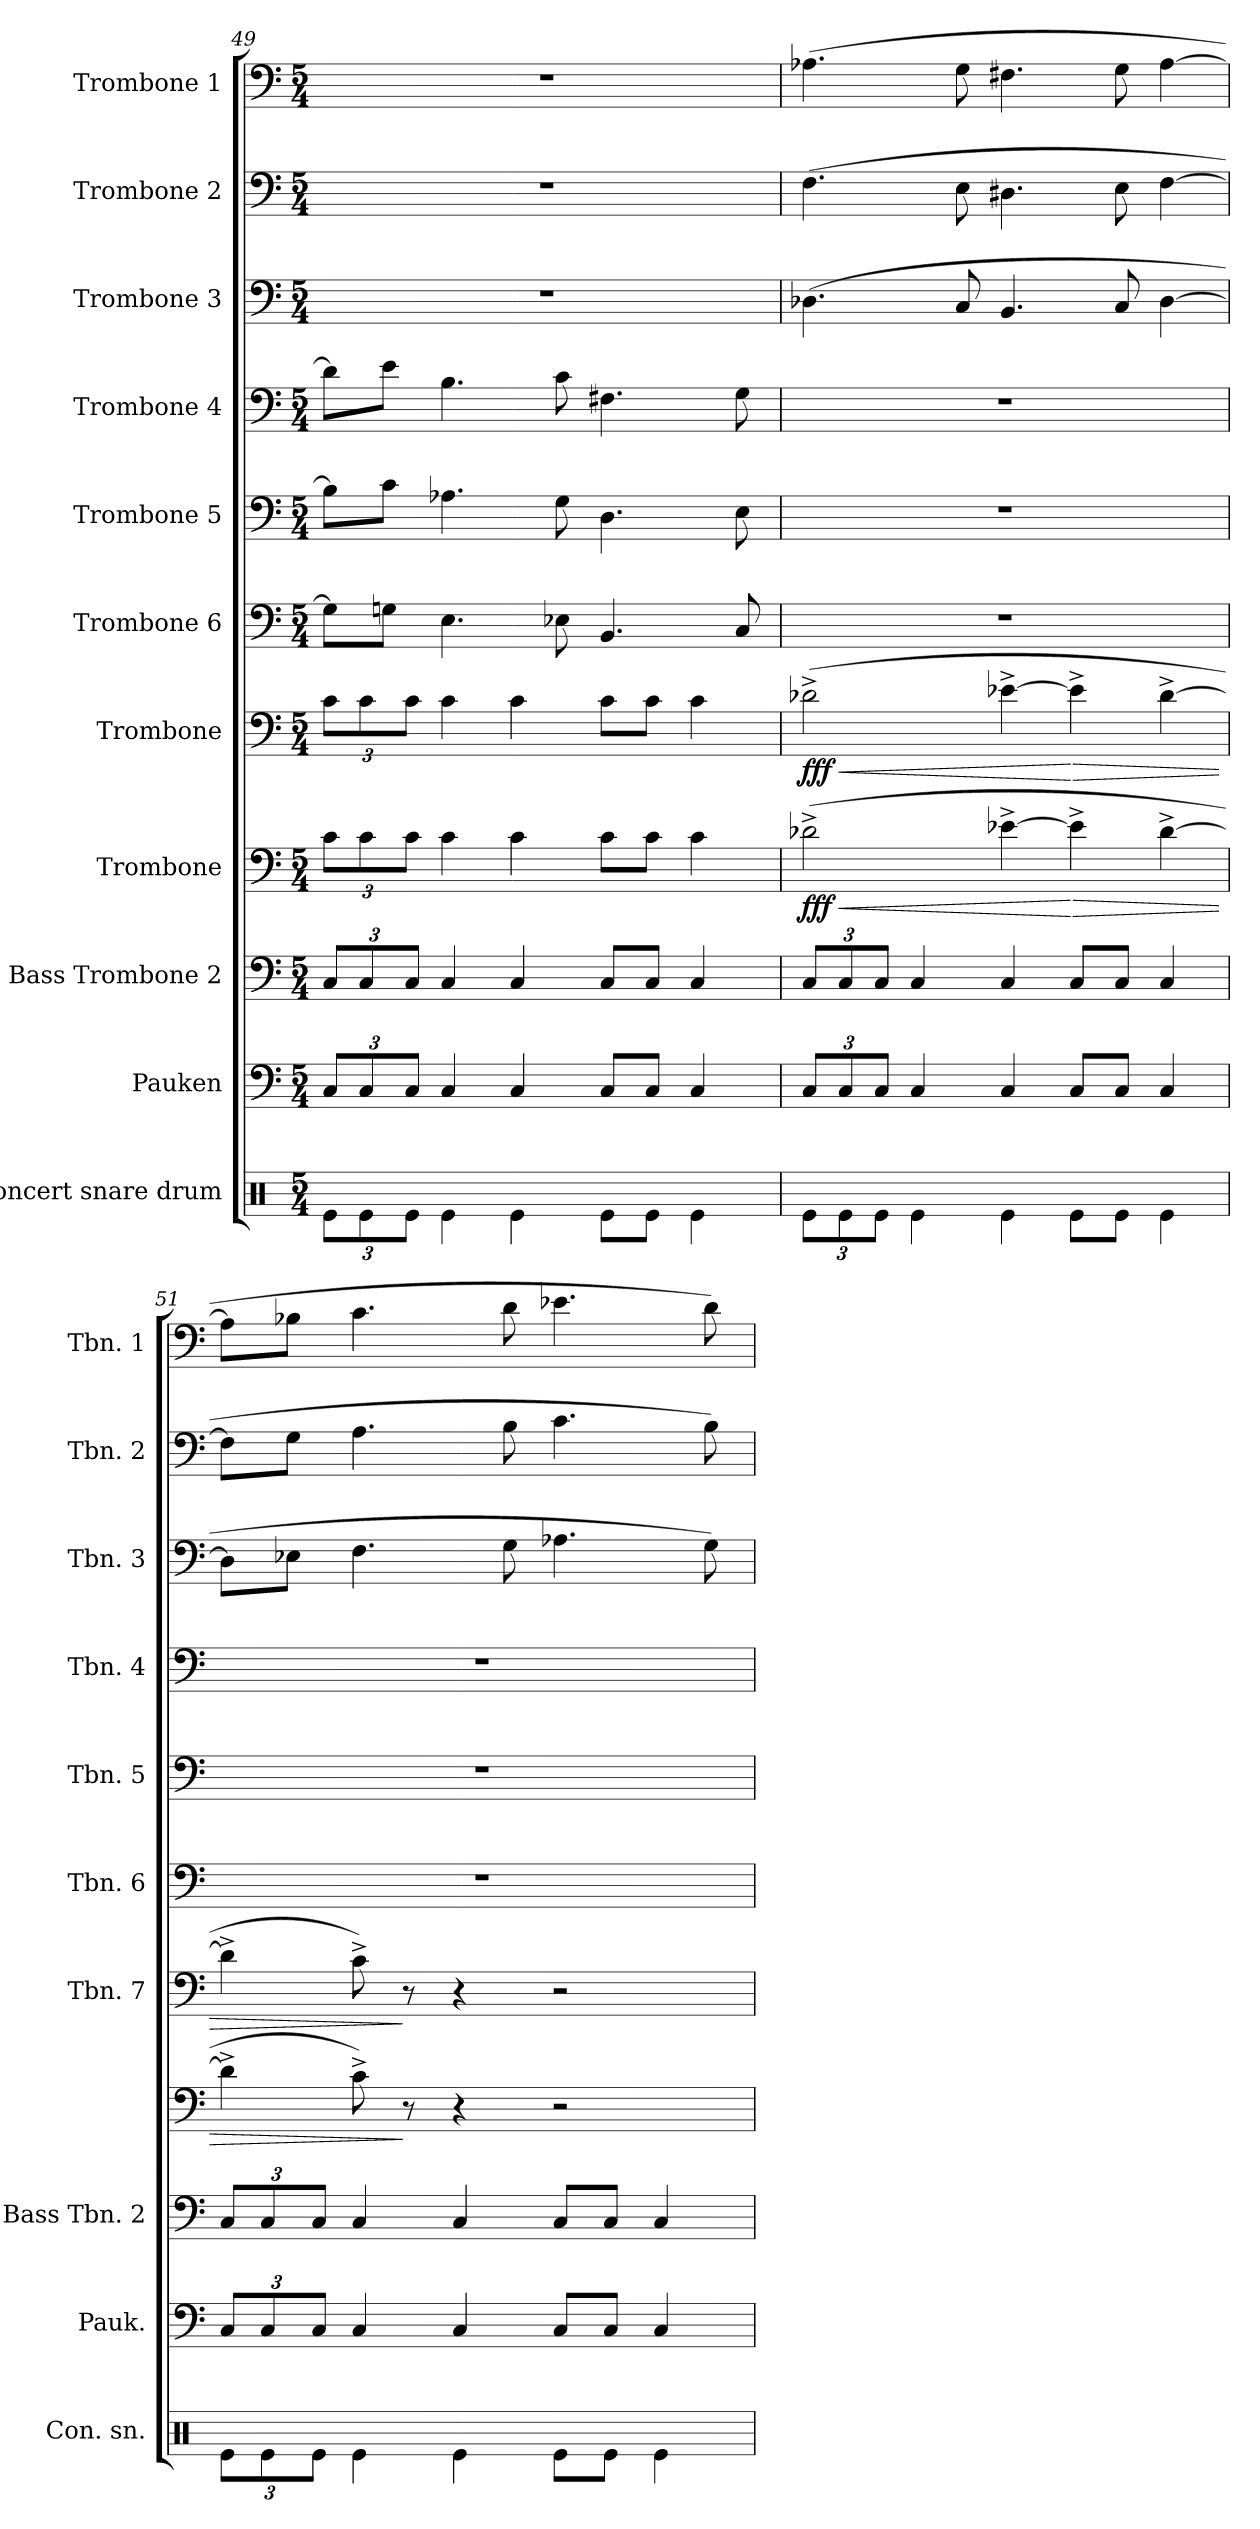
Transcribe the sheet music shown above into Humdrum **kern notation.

**kern	**kern	**kern	**kern	**dynam	**kern	**dynam	**kern	**kern	**kern	**kern	**kern	**kern
*part11	*part10	*part9	*part8	*part8	*part7	*part7	*part6	*part5	*part4	*part3	*part2	*part1
*staff11	*staff10	*staff9	*staff8	*staff8	*staff7	*staff7	*staff6	*staff5	*staff4	*staff3	*staff2	*staff1
*I"Concert snare drum	*I"Pauken	*I"Bass Trombone 2	*I"Trombone	*	*I"Trombone	*	*I"Trombone 6	*I"Trombone 5	*I"Trombone 4	*I"Trombone 3	*I"Trombone 2	*I"Trombone 1
*I'Con. sn.	*I'Pauk.	*I'Bass Tbn. 2	*	*	*I'Tbn. 7	*	*I'Tbn. 6	*I'Tbn. 5	*I'Tbn. 4	*I'Tbn. 3	*I'Tbn. 2	*I'Tbn. 1
*clefX	*clefF4	*clefF4	*clefF4	*	*clefF4	*	*clefF4	*clefF4	*clefF4	*clefF4	*clefF4	*clefF4
*k[]	*k[]	*k[]	*k[]	*	*k[]	*	*k[]	*k[]	*k[]	*k[]	*k[]	*k[]
*M5/4	*M5/4	*M5/4	*M5/4	*	*M5/4	*	*M5/4	*M5/4	*M5/4	*M5/4	*M5/4	*M5/4
*Xbrackettup	*Xbrackettup	*Xbrackettup	*Xbrackettup	*	*Xbrackettup	*	*	*	*	*	*	*
=49	=49	=49	=49	=49	=49	=49	=49	=49	=49	=49	=49	=49
12Re\L	12C/L	12C/L	12c\L	.	12c\L	.	8G#\L]	8B\L]	8d#\L]	4%5r	4%5r	4%5r
12Re\	12C/	12C/	12c\	.	12c\	.	.	.	.	.	.	.
.	.	.	.	.	.	.	8Gn\J	8c\J	8e\J	.	.	.
12Re\J	12C/J	12C/J	12c\J	.	12c\J	.	.	.	.	.	.	.
4Re\	4C/	4C/	4c\	.	4c\	.	4.E\	4.A-X\	4.B\	.	.	.
4Re\	4C/	4C/	4c\	.	4c\	.	.	.	.	.	.	.
.	.	.	.	.	.	.	8E-X\	8G\	8c\	.	.	.
8Re\L	8C/L	8C/L	8c\L	.	8c\L	.	4.BB/	4.D\	4.F#X\	.	.	.
8Re\J	8C/J	8C/J	8c\J	.	8c\J	.	.	.	.	.	.	.
4Re\	4C/	4C/	4c\	.	4c\	.	.	.	.	.	.	.
.	.	.	.	.	.	.	8C/	8E\	8G\	.	.	.
=50	=50	=50	=50	=50	=50	=50	=50	=50	=50	=50	=50	=50
!	!	!	!	!LO:HP:b	!	!LO:HP:b	!	!	!	!	!	!
!	!	!	!	!LO:DY:n=1:b	!	!LO:DY:n=1:b	!	!	!	!	!	!
12Re\L	12C/L	12C/L	(>2d-X^\	< fff	(>2d-X^\	< fff	4%5r	4%5r	4%5r	(>4.D-X\	(>4.F\	(>4.A-X\
12Re\	12C/	12C/	.	.	.	.	.	.	.	.	.	.
12Re\J	12C/J	12C/J	.	.	.	.	.	.	.	.	.	.
4Re\	4C/	4C/	.	.	.	.	.	.	.	.	.	.
.	.	.	.	.	.	.	.	.	.	8C/	8E\	8G\
4Re\	4C/	4C/	[4e-X^\	.	[4e-X^\	.	.	.	.	4.BB/	4.D#X\	4.F#X\
!	!	!	!	!LO:HP:n=1:b	!	!LO:HP:n=1:b	!	!	!	!	!	!
8Re\L	8C/L	8C/L	4e-^\]	[ >	4e-^\]	[ >	.	.	.	.	.	.
8Re\J	8C/J	8C/J	.	.	.	.	.	.	.	8C/	8E\	8G\
4Re\	4C/	4C/	[4d-^\	.	[4d-^\	.	.	.	.	[4D-\	[4F\	[4A-\
!!LO:PB:g=z
=51	=51	=51	=51	=51	=51	=51	=51	=51	=51	=51	=51	=51
12Re\L	12C/L	12C/L	4d-^\]	.	4d-^\]	.	4%5r	4%5r	4%5r	8D-\L]	8F\L]	8A-\L]
12Re\	12C/	12C/	.	.	.	.	.	.	.	.	.	.
.	.	.	.	.	.	.	.	.	.	8E-X\J	8G\J	8B-X\J
12Re\J	12C/J	12C/J	.	.	.	.	.	.	.	.	.	.
4Re\	4C/	4C/	8c^\)	.	8c^\)	.	.	.	.	4.F\	4.A\	4.c\
.	.	.	8r	]	8r	]	.	.	.	.	.	.
4Re\	4C/	4C/	4r	.	4r	.	.	.	.	.	.	.
.	.	.	.	.	.	.	.	.	.	8G\	8B\	8d\
8Re\L	8C/L	8C/L	2r	.	2r	.	.	.	.	4.A-X\	4.c\	4.e-X\
8Re\J	8C/J	8C/J	.	.	.	.	.	.	.	.	.	.
4Re\	4C/	4C/	.	.	.	.	.	.	.	.	.	.
.	.	.	.	.	.	.	.	.	.	8G\)	8B\)	8d\)
=	=	=	=	=	=	=	=	=	=	=	=	=
*-	*-	*-	*-	*-	*-	*-	*-	*-	*-	*-	*-	*-
